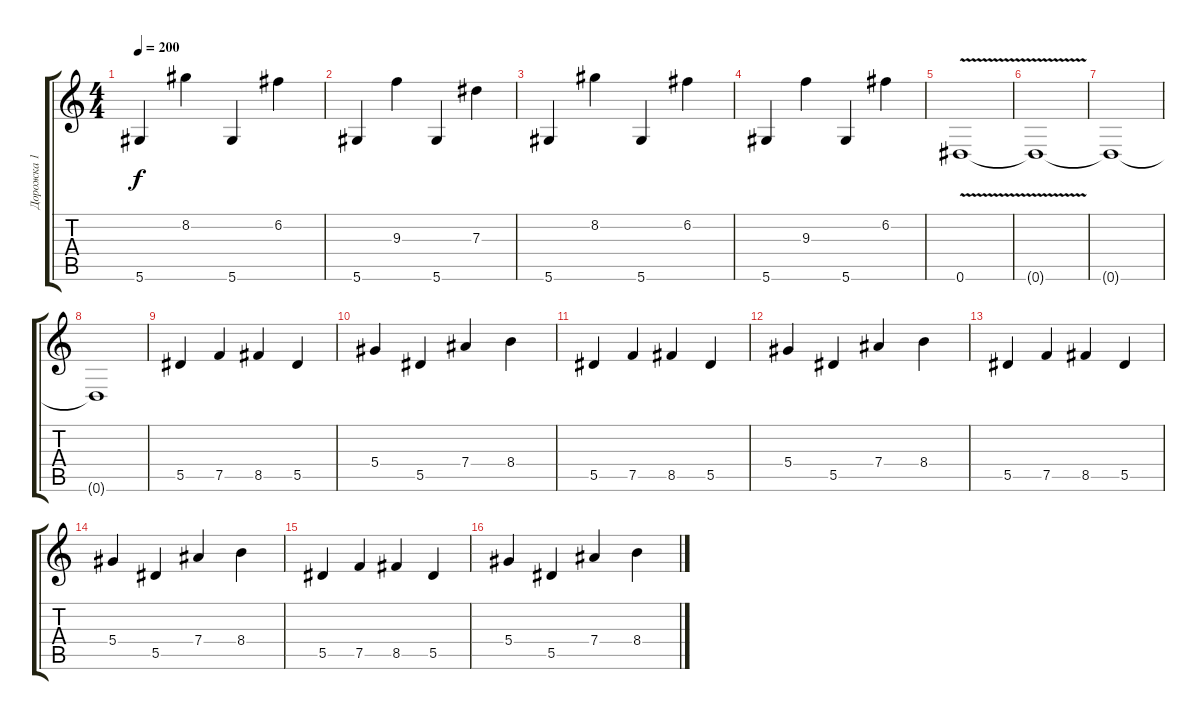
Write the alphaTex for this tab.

\track ("Дорожка 1" "Дорожка 1") {instrument distortionguitar}
\staff {score tabs}
\tuning (F4 C4 Ab3 Eb3 Bb2 Eb2) {hide}
\ts (4 4)
\tempo 200
\clef g2
\ks c
5.6.4{dy f} 8.2.4 5.6.4 6.2.4 |
5.6.4 9.3.4 5.6.4 7.3.4 |
5.6.4 8.2.4 5.6.4 6.2.4 |
5.6.4 9.3.4 5.6.4 6.2.4 |
0.6{v}.1 |
0.6{t}.1 |
0.6{t}.1 |
0.6{t}.1 |
5.5.4{volume 10 instrument electricguitarclean} 7.5.4 8.5.4 5.5.4 |
5.4.4 5.5.4 7.4.4 8.4.4 |
5.5.4 7.5.4 8.5.4 5.5.4 |
5.4.4 5.5.4 7.4.4 8.4.4 |
5.5.4 7.5.4 8.5.4 5.5.4 |
5.4.4 5.5.4 7.4.4 8.4.4 |
5.5.4 7.5.4 8.5.4 5.5.4 |
5.4.4 5.5.4 7.4.4 8.4.4
